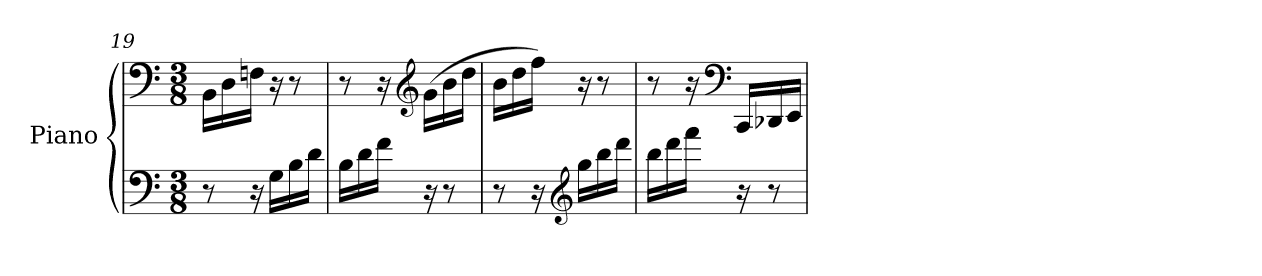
**kern	**kern
*part1	*part1
*staff2	*staff1
*I"Piano	*
*I'Pno.	*
*clefF4	*clefF4
*k[]	*k[]
*M3/8	*M3/8
=19	=19
8r	16BB\LL
.	16D\
16r	16Fn\JJ
16G\LL	16r
16B\	8r
16d\JJ	.
=20	=20
16B\LL	8r
16d\	.
16f\JJ	16r
*	*clefG2
16r	(>16g\LL
8r	16b\
.	16dd\JJ
=21	=21
8r	16b\LL
.	16dd\
16r	16ff\JJ)
*clefG2	*
16gg\LL	16r
16bb\	8r
16ddd\JJ	.
!!LO:LB:g=z
=22	=22
16bb\LL	8r
16ddd\	.
16fff\JJ	16r
*	*clefF4
16r	16CC/LL
8r	16DD-X/
.	16EE/JJ
=	=
*-	*-
